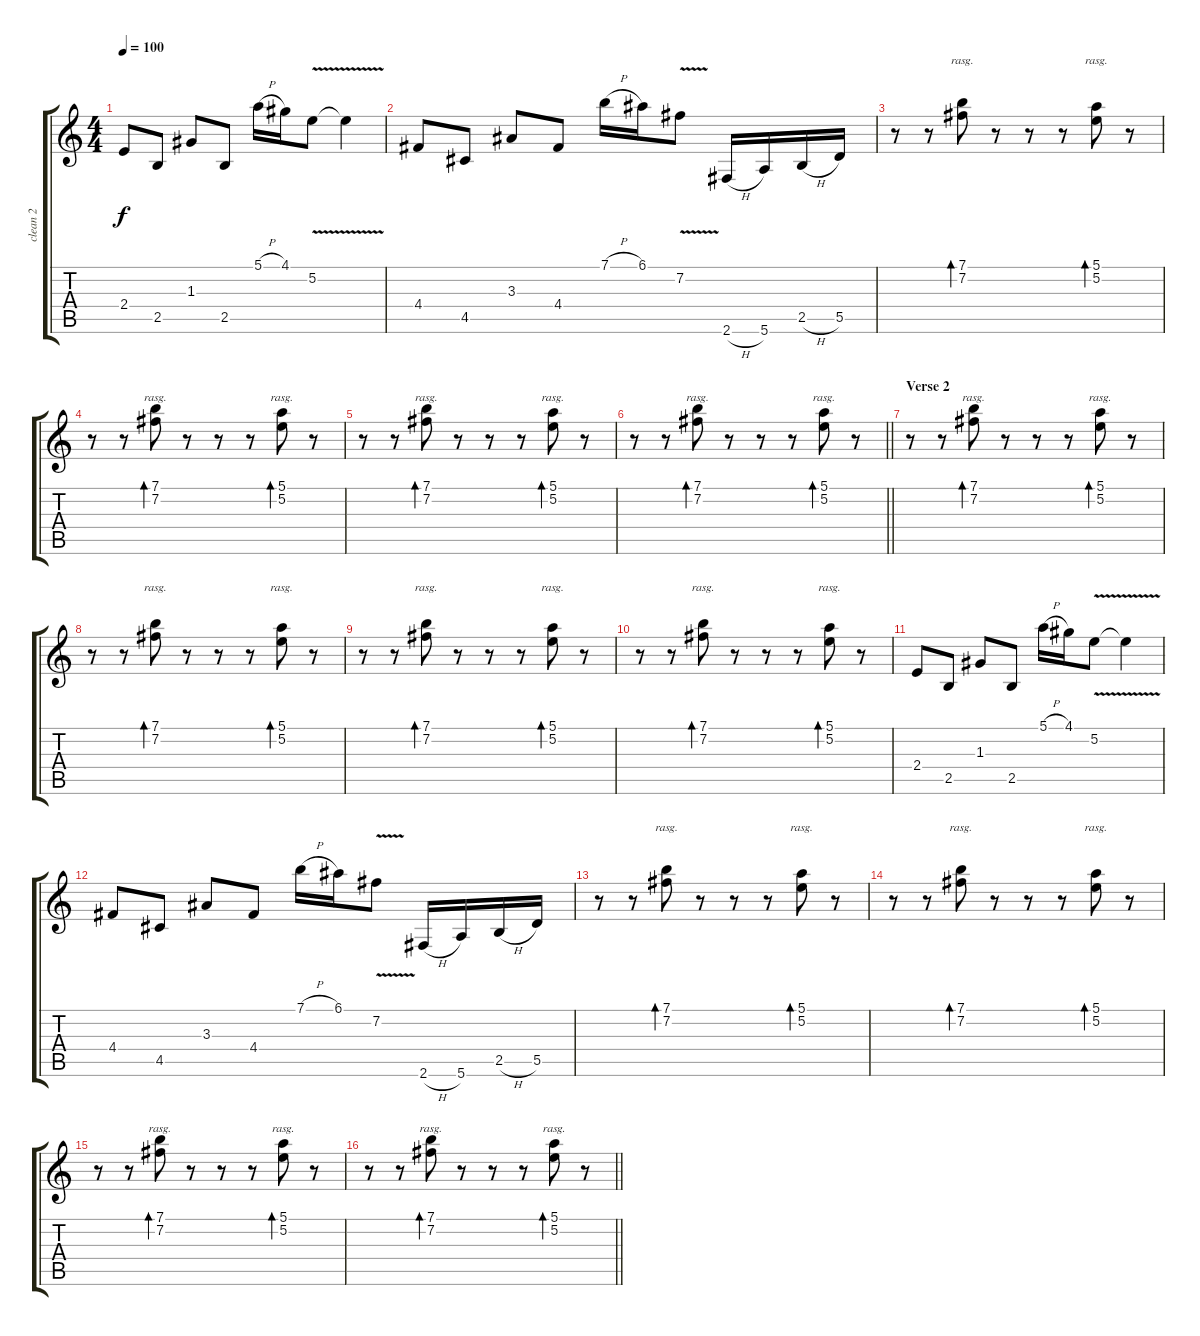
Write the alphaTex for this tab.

\track ("clean 2" "clean 2") {instrument electricguitarclean}
\staff {score tabs}
\tuning (E4 B3 G3 D3 A2 E2) {hide}
\ts (4 4)
\tempo 100
\clef g2
\ks c
2.4.8{dy f volume 16} 2.5.8 1.3.8 2.5.8 5.1{h}.16 4.1.16 5.2{v}.8 5.2{t}.4 |
4.4.8 4.5.8 3.3.8 4.4.8 7.1{h}.16 6.1.16 7.2{v}.8 2.6{h}.16 5.6.16 2.5{h}.16 5.5.16 |
r.8 r.8 (7.1 7.2).8{bd 60 rasg ii volume 9} r.8 r.8 r.8 (5.1 5.2).8{bd 60 rasg ii} r.8 |
r.8 r.8 (7.1 7.2).8{bd 60 rasg ii} r.8 r.8 r.8 (5.1 5.2).8{bd 60 rasg ii} r.8 |
r.8 r.8 (7.1 7.2).8{bd 60 rasg ii} r.8 r.8 r.8 (5.1 5.2).8{bd 60 rasg ii} r.8 |
\barLineRight lightlight
r.8 r.8 (7.1 7.2).8{bd 60 rasg ii} r.8 r.8 r.8 (5.1 5.2).8{bd 60 rasg ii} r.8 |
\section ("" "Verse 2")
r.8 r.8 (7.1 7.2).8{bd 60 rasg ii} r.8 r.8 r.8 (5.1 5.2).8{bd 60 rasg ii} r.8 |
r.8 r.8 (7.1 7.2).8{bd 60 rasg ii} r.8 r.8 r.8 (5.1 5.2).8{bd 60 rasg ii} r.8 |
r.8 r.8 (7.1 7.2).8{bd 60 rasg ii} r.8 r.8 r.8 (5.1 5.2).8{bd 60 rasg ii} r.8 |
r.8 r.8 (7.1 7.2).8{bd 60 rasg ii} r.8 r.8 r.8 (5.1 5.2).8{bd 60 rasg ii} r.8 |
2.4.8{volume 16} 2.5.8 1.3.8 2.5.8 5.1{h}.16 4.1.16 5.2{v}.8 5.2{t}.4 |
4.4.8 4.5.8 3.3.8 4.4.8 7.1{h}.16 6.1.16 7.2{v}.8 2.6{h}.16 5.6.16 2.5{h}.16 5.5.16 |
r.8 r.8 (7.1 7.2).8{bd 60 rasg ii volume 9} r.8 r.8 r.8 (5.1 5.2).8{bd 60 rasg ii} r.8 |
r.8 r.8 (7.1 7.2).8{bd 60 rasg ii} r.8 r.8 r.8 (5.1 5.2).8{bd 60 rasg ii} r.8 |
r.8 r.8 (7.1 7.2).8{bd 60 rasg ii} r.8 r.8 r.8 (5.1 5.2).8{bd 60 rasg ii} r.8 |
\barLineRight lightlight
r.8 r.8 (7.1 7.2).8{bd 60 rasg ii} r.8 r.8 r.8 (5.1 5.2).8{bd 60 rasg ii} r.8
